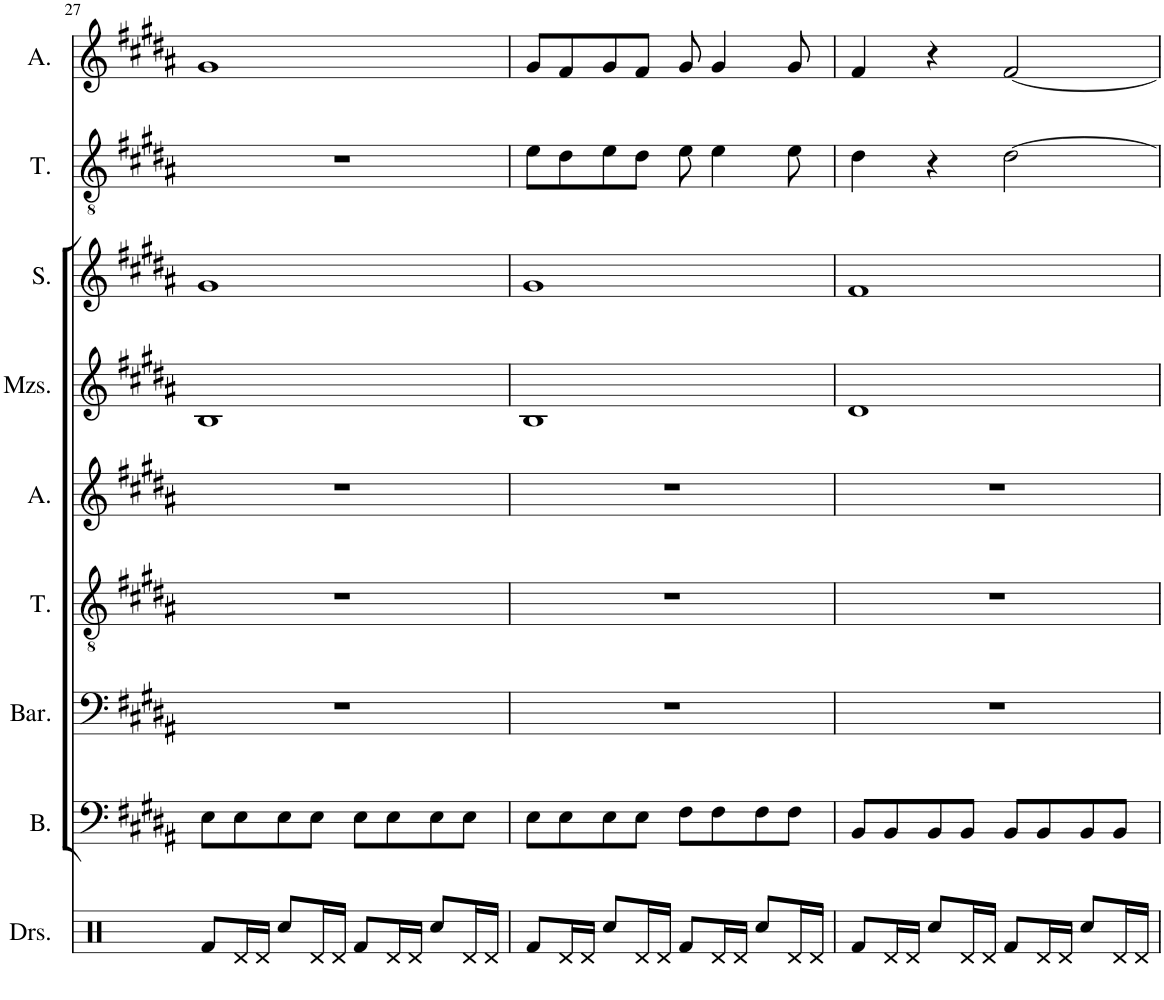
**kern	**kern	**kern	**kern	**kern	**kern	**kern	**kern	**kern
*part9	*part8	*part7	*part6	*part5	*part4	*part3	*part2	*part1
*staff9	*staff8	*staff7	*staff6	*staff5	*staff4	*staff3	*staff2	*staff1
*I"Drumset	*I"Bass	*I"Baritone	*I"Tenor	*I"Alto	*I"Mezzo-soprano	*I"Soprano	*I"Tenor	*I"Alto
*I'Drs.	*I'B.	*I'Bar.	*I'T.	*I'A.	*I'Mzs.	*I'S.	*I'T.	*I'A.
!!LO:PB:g=z
*clefX	*clefF4	*clefF4	*clefGv2	*clefG2	*clefG2	*clefG2	*clefGv2	*clefG2
*k[]	*k[f#c#g#d#a#]	*k[f#c#g#d#a#]	*k[f#c#g#d#a#]	*k[f#c#g#d#a#]	*k[f#c#g#d#a#]	*k[f#c#g#d#a#]	*k[f#c#g#d#a#]	*k[f#c#g#d#a#]
*M4/4	*M4/4	*M4/4	*M4/4	*M4/4	*M4/4	*M4/4	*M4/4	*M4/4
=27	=27	=27	=27	=27	=27	=27	=27	=27
8Rf/L	8E\L	1r	1r	1r	1B	1g#	1r	1g#
16Rd/L	8E\	.	.	.	.	.	.	.
16Rd/JJ	.	.	.	.	.	.	.	.
8Rcc/L	8E\	.	.	.	.	.	.	.
16Rd/L	8E\J	.	.	.	.	.	.	.
16Rd/JJ	.	.	.	.	.	.	.	.
8Rf/L	8E\L	.	.	.	.	.	.	.
16Rd/L	8E\	.	.	.	.	.	.	.
16Rd/JJ	.	.	.	.	.	.	.	.
8Rcc/L	8E\	.	.	.	.	.	.	.
16Rd/L	8E\J	.	.	.	.	.	.	.
16Rd/JJ	.	.	.	.	.	.	.	.
=28	=28	=28	=28	=28	=28	=28	=28	=28
8Rf/L	8E\L	1r	1r	1r	1B	1g#	8e\L	8g#/L
16Rd/L	8E\	.	.	.	.	.	8d#\	8f#/
16Rd/JJ	.	.	.	.	.	.	.	.
8Rcc/L	8E\	.	.	.	.	.	8e\	8g#/
16Rd/L	8E\J	.	.	.	.	.	8d#\J	8f#/J
16Rd/JJ	.	.	.	.	.	.	.	.
8Rf/L	8F#\L	.	.	.	.	.	8e\	8g#/
16Rd/L	8F#\	.	.	.	.	.	4e\	4g#/
16Rd/JJ	.	.	.	.	.	.	.	.
8Rcc/L	8F#\	.	.	.	.	.	.	.
16Rd/L	8F#\J	.	.	.	.	.	8e\	8g#/
16Rd/JJ	.	.	.	.	.	.	.	.
=29	=29	=29	=29	=29	=29	=29	=29	=29
8Rf/L	8BB/L	1r	1r	1r	1d#	1f#	4d#\	4f#/
16Rd/L	8BB/	.	.	.	.	.	.	.
16Rd/JJ	.	.	.	.	.	.	.	.
8Rcc/L	8BB/	.	.	.	.	.	4r	4r
16Rd/L	8BB/J	.	.	.	.	.	.	.
16Rd/JJ	.	.	.	.	.	.	.	.
8Rf/L	8BB/L	.	.	.	.	.	[2d#\	[2f#/
16Rd/L	8BB/	.	.	.	.	.	.	.
16Rd/JJ	.	.	.	.	.	.	.	.
8Rcc/L	8BB/	.	.	.	.	.	.	.
16Rd/L	8BB/J	.	.	.	.	.	.	.
16Rd/JJ	.	.	.	.	.	.	.	.
=	=	=	=	=	=	=	=	=
*-	*-	*-	*-	*-	*-	*-	*-	*-
